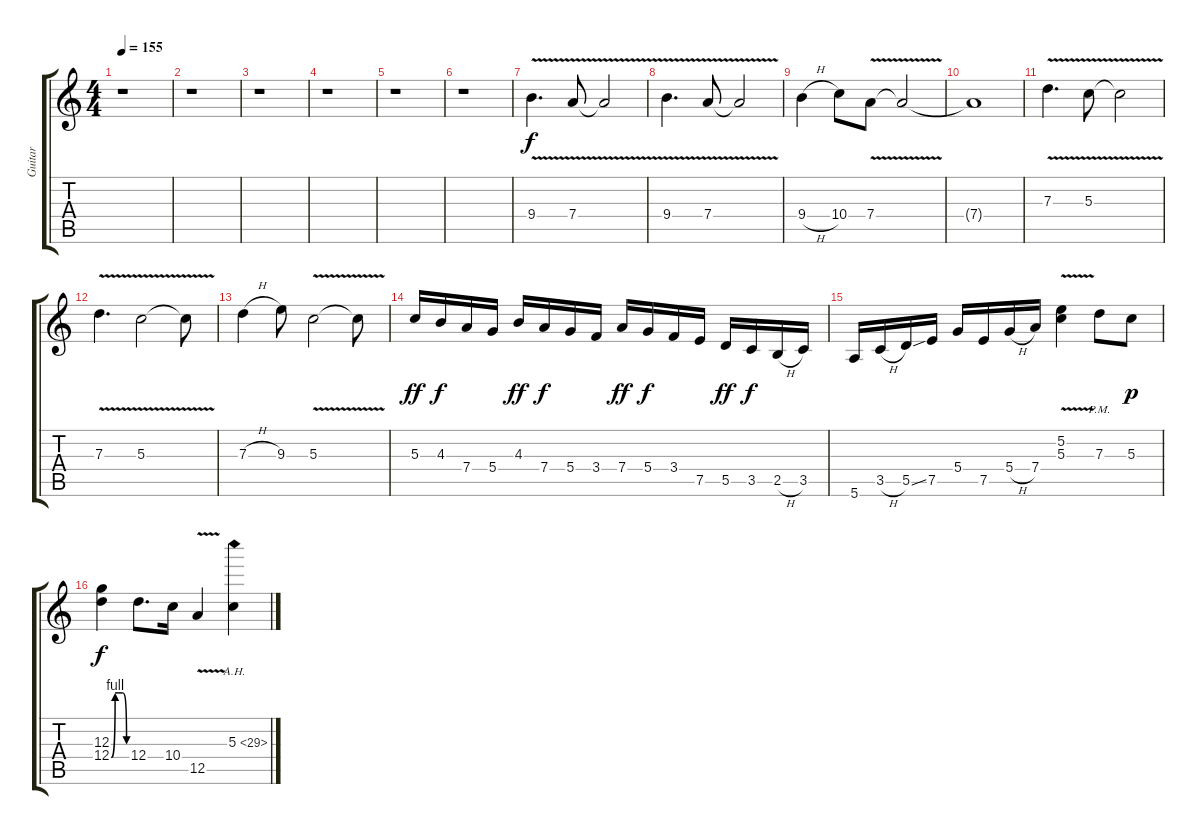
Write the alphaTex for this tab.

\track ("Guitar" "Guitar") {instrument overdrivenguitar}
\staff {score tabs}
\tuning (E4 B3 G3 D3 A2 E2) {hide}
\ts (4 4)
\tempo 155
\clef g2
\ks c
r.1{dy f} |
r.1 |
r.1 |
r.1 |
r.1 |
r.1 |
9.4{v}.4{d} 7.4{v}.8 7.4{t}.2 |
9.4{v}.4{d} 7.4{v}.8 7.4{t}.2 |
9.4{h}.4 10.4.8 7.4{v}.8 7.4{t}.2 |
7.4{t}.1 |
7.3{v}.4{d} 5.3{v}.8 5.3{t}.2 |
7.3{v}.4{d} 5.3{v}.2 5.3{t}.8 |
7.3{h}.4 9.3.8 5.3{v}.2 5.3{t}.8 |
5.3.16{dy ff} 4.3.16{dy f} 7.4.16 5.4.16 4.3.16{dy ff} 7.4.16{dy f} 5.4.16 3.4.16 7.4.16{dy ff} 5.4.16{dy f} 3.4.16 7.5.16 5.5.16{dy ff} 3.5.16{dy f} 2.5{h}.16 3.5.16 |
5.6.16 3.5{h}.16 5.5{ss}.16 7.5.16 5.4.16 7.5.16 5.4{h}.16 7.4.16 (5.2{v} 5.3{v}).4 7.3{pm}.8 5.3.8{dy p} |
(12.3 12.4{be (custom 0 0 15 4 30 4 45 4 60 0)}).4{dy f} 12.4.8{d} 10.4.16 12.5{v}.4 5.3{ah 24}.4
